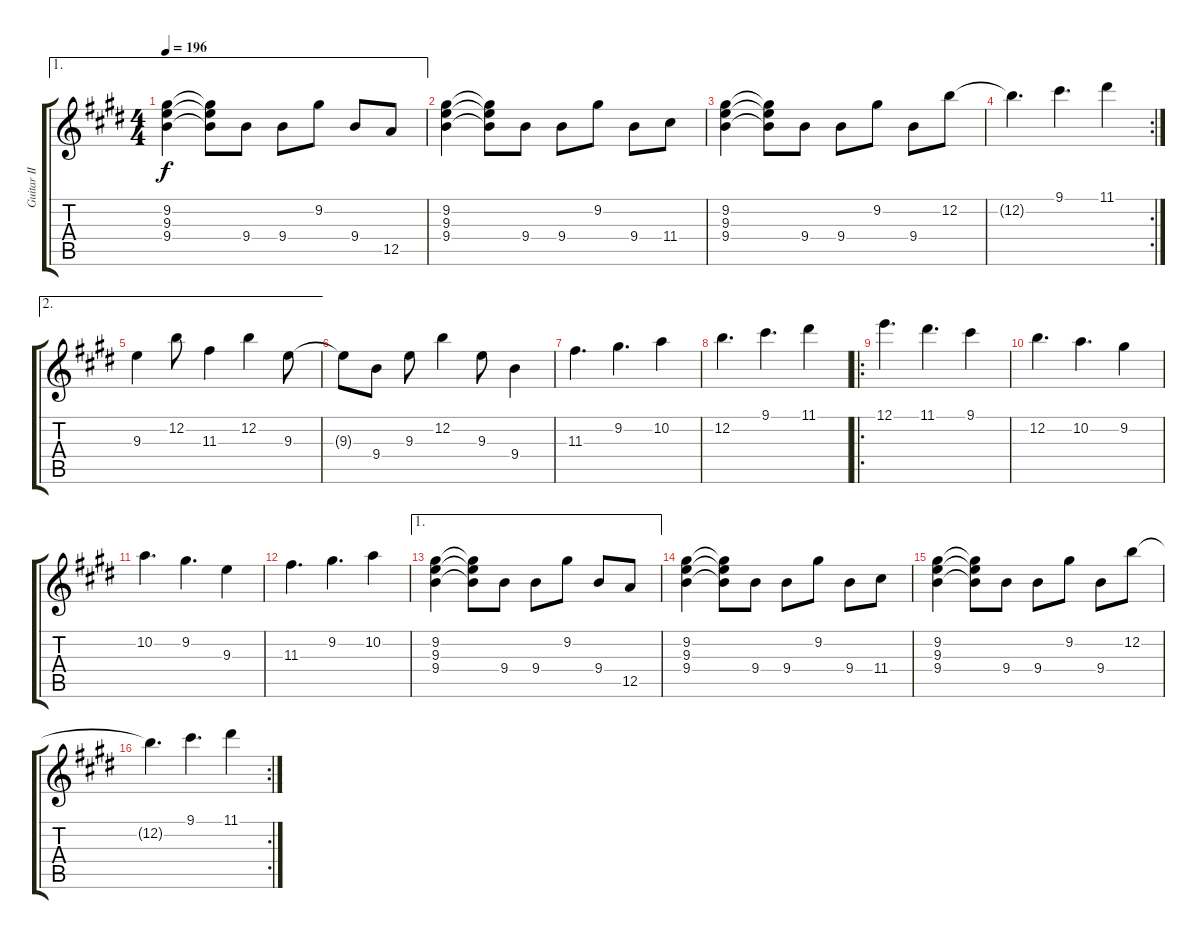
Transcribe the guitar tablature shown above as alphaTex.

\track ("Guitar II" "Guitar II") {instrument electricguitarclean}
\staff {score tabs}
\tuning (E4 B3 G3 D3 A2 E2) {hide}
\ae 1
\ts (4 4)
\tempo 196
\clef g2
\ks e
(9.2 9.3 9.4).4{dy f} (9.2{t} 9.3{t} 9.4{t}).8 9.4.8 9.4.8 9.2.8 9.4.8 12.5.8 |
\ks c#minor
(9.2 9.3 9.4).4 (9.2{t} 9.3{t} 9.4{t}).8 9.4.8 9.4.8 9.2.8 9.4.8 11.4.8 |
(9.2 9.3 9.4).4 (9.2{t} 9.3{t} 9.4{t}).8 9.4.8 9.4.8 9.2.8 9.4.8 12.2.8 |
\rc 2
12.2{t}.4{d} 9.1.4{d} 11.1.4 |
\ae 2
\ks e
9.3.4 12.2.8 11.3.4 12.2.4 9.3.8 |
\ks c#minor
9.3{t}.8 9.4.8 9.3.8 12.2.4 9.3.8 9.4.4 |
11.3.4{d} 9.2.4{d} 10.2.4 |
12.2.4{d} 9.1.4{d} 11.1.4 |
\ro
\ks e
12.1.4{d} 11.1.4{d} 9.1.4 |
\ks c#minor
12.2.4{d} 10.2.4{d} 9.2.4 |
10.2.4{d} 9.2.4{d} 9.3.4 |
11.3.4{d} 9.2.4{d} 10.2.4 |
\ae 1
\ks e
(9.2 9.3 9.4).4 (9.2{t} 9.3{t} 9.4{t}).8 9.4.8 9.4.8 9.2.8 9.4.8 12.5.8 |
\ks c#minor
(9.2 9.3 9.4).4 (9.2{t} 9.3{t} 9.4{t}).8 9.4.8 9.4.8 9.2.8 9.4.8 11.4.8 |
(9.2 9.3 9.4).4 (9.2{t} 9.3{t} 9.4{t}).8 9.4.8 9.4.8 9.2.8 9.4.8 12.2.8 |
\rc 2
12.2{t}.4{d} 9.1.4{d} 11.1.4
